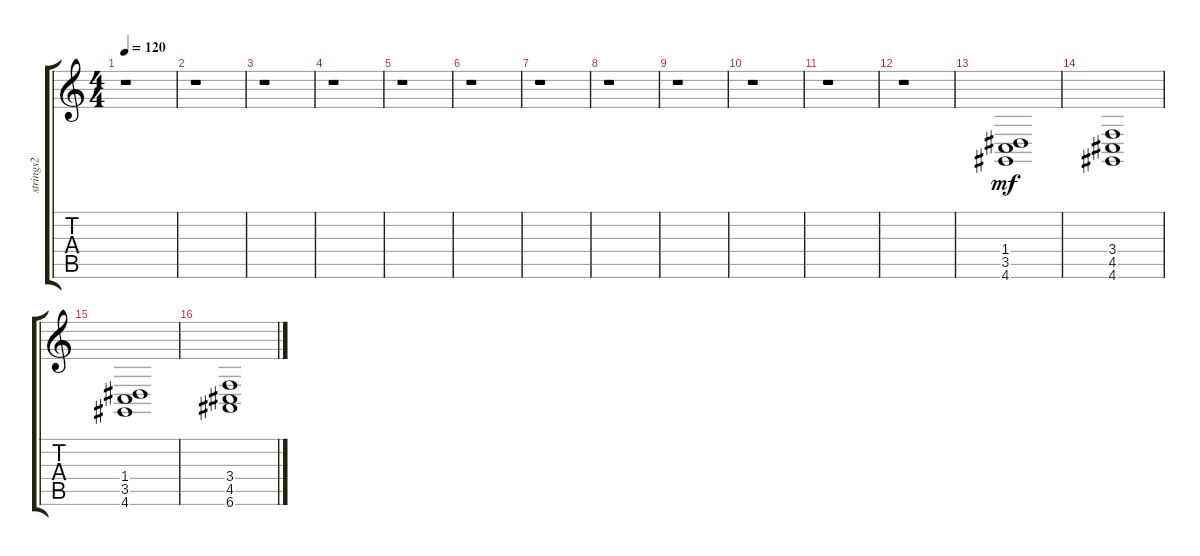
\track ("strings2" "strings2") {instrument synthstrings1}
\staff {score tabs}
\tuning (E4 B3 G3 D3 A2 E2) {hide}
\ts (4 4)
\tempo 120
\clef g2
\ks c
r.1{dy mf} |
r.1 |
r.1 |
r.1 |
r.1 |
r.1 |
r.1 |
r.1 |
r.1 |
r.1 |
r.1 |
r.1 |
(1.4 3.5 4.6).1 |
(3.4 4.5 4.6).1 |
(1.4 3.5 4.6).1 |
(3.4 4.5 6.6).1
